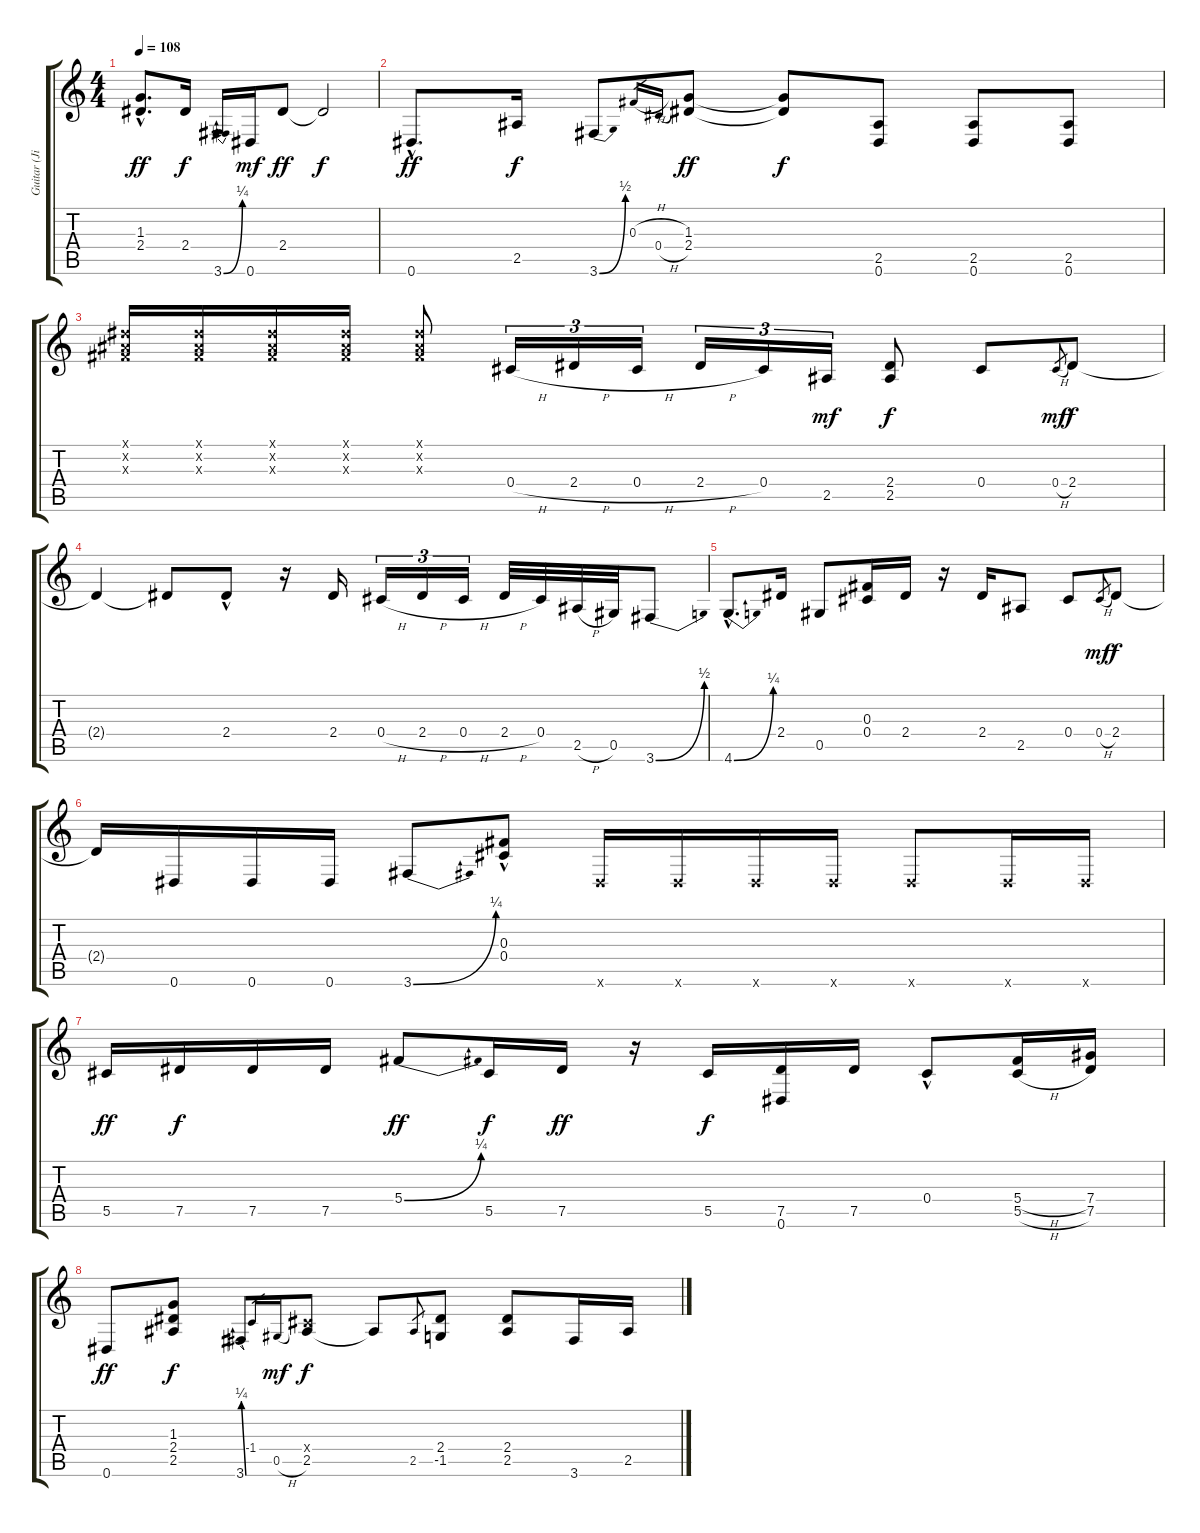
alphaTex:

\track ("Guitar (Jimi Hendrix)" "Guitar (Ji") {instrument overdrivenguitar}
\staff {score tabs}
\tuning (Eb4 Bb3 Gb3 Db3 Ab2 Eb2) {hide}
\ts (4 4)
\tempo 108
\clef g2
\ks c
(1.3{hac} 2.4{hac}).8{d dy ff} 2.4.16{dy f} 3.6{be (bend 0 0 60 1)}.16 0.6.16{dy mf} 2.4.8{dy ff} 2.4{t}.2{dy f} |
0.6{hac}.8{d dy ff} 2.5.16{dy f} 3.6{be (bend 0 0 60 2)}.8 0.3{h}.16{gr} 0.4{h}.16{gr} (1.3 2.4).8{dy ff} (1.3{t} 2.4{t}).8{dy f} (2.5 0.6).8 (2.5 0.6).8 (2.5 0.6).8 |
(0.1{x} 0.2{x} 0.3{x}).16 (0.1{x} 0.2{x} 0.3{x}).16 (0.1{x} 0.2{x} 0.3{x}).16 (0.1{x} 0.2{x} 0.3{x}).16 (0.1{x} 0.2{x} 0.3{x}).8 0.4{h}.16{tu (3 2)} 2.4{h}.16{tu (3 2)} 0.4{h}.16{tu (3 2)} 2.4{h}.16{tu (3 2)} 0.4.16{tu (3 2)} 2.5.16{tu (3 2) dy mf} (2.4 2.5).8{dy f} 0.4.8 0.4{h}.8{gr dy mf} 2.4.8{dy f} |
2.4{t}.4 2.4{t}.8 2.4{hac}.8 r.16 2.4.16 0.4{h}.16{tu (3 2)} 2.4{h}.16{tu (3 2)} 0.4{h}.16{tu (3 2)} 2.4{h}.32 0.4.32 2.5{h}.32 0.5.32 3.6{be (bend 0 0 60 2)}.8 |
4.6{be (bend 0 0 60 1) hac}.8{d} 2.4.16 0.5.8 (0.3 0.4).16 2.4.16 r.16 2.4.16 2.5.8 0.4.8 0.4{h}.8{gr dy mf} 2.4.8{dy f} |
2.4{t}.16 0.6.16 0.6.16 0.6.16 3.6{be (bend 0 0 60 1)}.8 (0.3{hac} 0.4{hac}).8 0.6{x}.16 0.6{x}.16 0.6{x}.16 0.6{x}.16 0.6{x}.8 0.6{x}.16 0.6{x}.16 |
5.5.16{dy ff volume 12} 7.5.16{dy f} 7.5.16 7.5.16 5.4{be (bend 0 0 60 1)}.8{dy ff} 5.5.16{dy f} 7.5.16{dy ff} r.16 5.5.16{dy f} (7.5 0.6).16 7.5.16 0.4{hac}.8 (5.4{h} 5.5{h}).16 (7.4 7.5).16 |
0.6.8{dy ff} (1.3 2.4 2.5).8{dy f} 3.6{be (bend 0 0 60 1)}.8 -1.4.16{gr} 0.5{h}.16{gr dy mf} (0.4{x} 2.5).8{dy f} 2.5{t}.8 2.5.8{gr} (2.4 -1.5).8 (2.4 2.5).8 3.6.16 2.5.16
